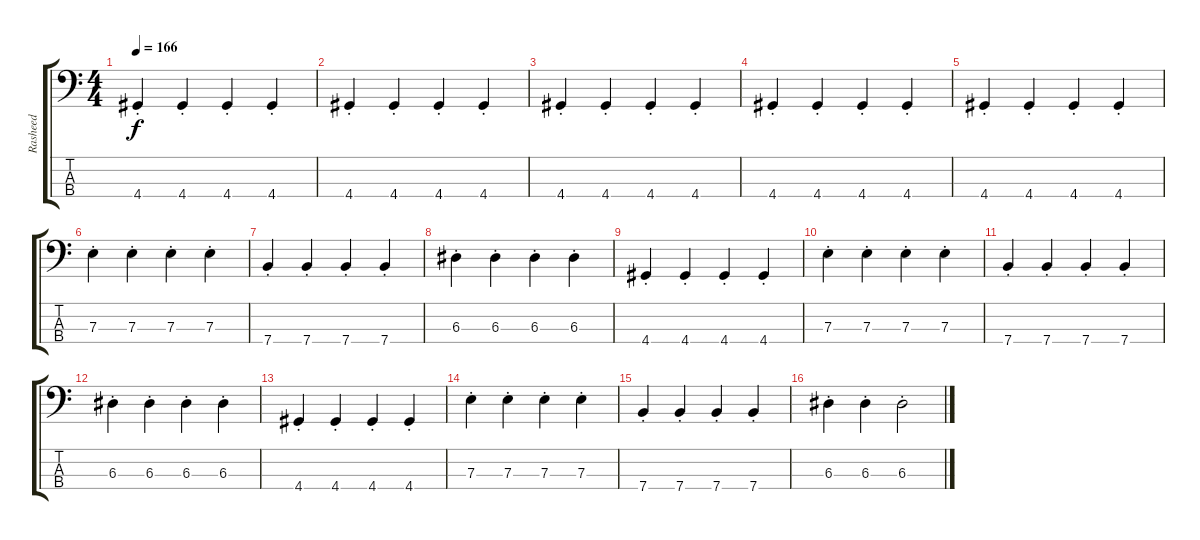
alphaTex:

\track ("Rasheed" "Rasheed") {instrument electricbasspick}
\staff {score tabs}
\tuning (G2 D2 A1 E1) {hide}
\ts (4 4)
\tempo 166
\clef f4
\ks c
4.4{st}.4{dy f} 4.4{st}.4 4.4{st}.4 4.4{st}.4 |
4.4{st}.4 4.4{st}.4 4.4{st}.4 4.4{st}.4 |
4.4{st}.4 4.4{st}.4 4.4{st}.4 4.4{st}.4 |
4.4{st}.4 4.4{st}.4 4.4{st}.4 4.4{st}.4 |
4.4{st}.4 4.4{st}.4 4.4{st}.4 4.4{st}.4 |
7.3{st}.4 7.3{st}.4 7.3{st}.4 7.3{st}.4 |
7.4{st}.4 7.4{st}.4 7.4{st}.4 7.4{st}.4 |
6.3{st}.4 6.3{st}.4 6.3{st}.4 6.3{st}.4 |
4.4{st}.4 4.4{st}.4 4.4{st}.4 4.4{st}.4 |
7.3{st}.4 7.3{st}.4 7.3{st}.4 7.3{st}.4 |
7.4{st}.4 7.4{st}.4 7.4{st}.4 7.4{st}.4 |
6.3{st}.4 6.3{st}.4 6.3{st}.4 6.3{st}.4 |
4.4{st}.4 4.4{st}.4 4.4{st}.4 4.4{st}.4 |
7.3{st}.4 7.3{st}.4 7.3{st}.4 7.3{st}.4 |
7.4{st}.4 7.4{st}.4 7.4{st}.4 7.4{st}.4 |
6.3{st}.4 6.3{st}.4 6.3{st}.2
